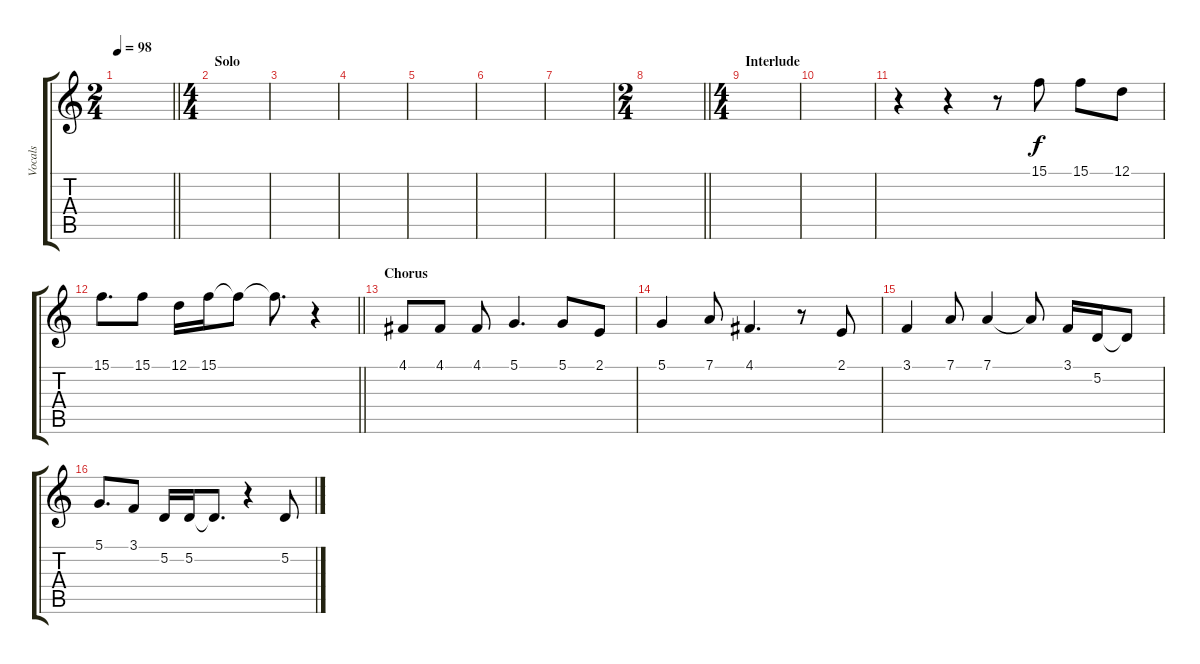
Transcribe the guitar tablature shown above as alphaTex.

\track ("Vocals" "Vocals") {instrument altosax}
\staff {score tabs}
\tuning (D4 A3 F3 C3 G2 D2) {hide}
\ts (2 4)
\tempo 98
\clef g2
\barLineRight lightlight
\ks c
|
\ts (4 4)
\section ("" "Solo")
|
|
|
|
|
|
\ts (2 4)
\barLineRight lightlight
|
\ts (4 4)
\section ("" "Interlude")
|
|
r.4 r.4 r.8 15.1.8 15.1.8 12.1.8 |
\barLineRight lightlight
15.1.8{d} 15.1.8 12.1.16 15.1.16 15.1{t}.8 15.1{t}.8{d} r.4 |
\section ("" "Chorus")
4.1.8 4.1.8 4.1.8 5.1.4{d} 5.1.8 2.1.8 |
5.1.4 7.1.8 4.1.4{d} r.8 2.1.8 |
3.1.4 7.1.8 7.1.4 7.1{t}.8 3.1.16 5.2.16 5.2{t}.8 |
5.1.8{d} 3.1.8 5.2.16 5.2.16 5.2{t}.8{d} r.4 5.2.8
